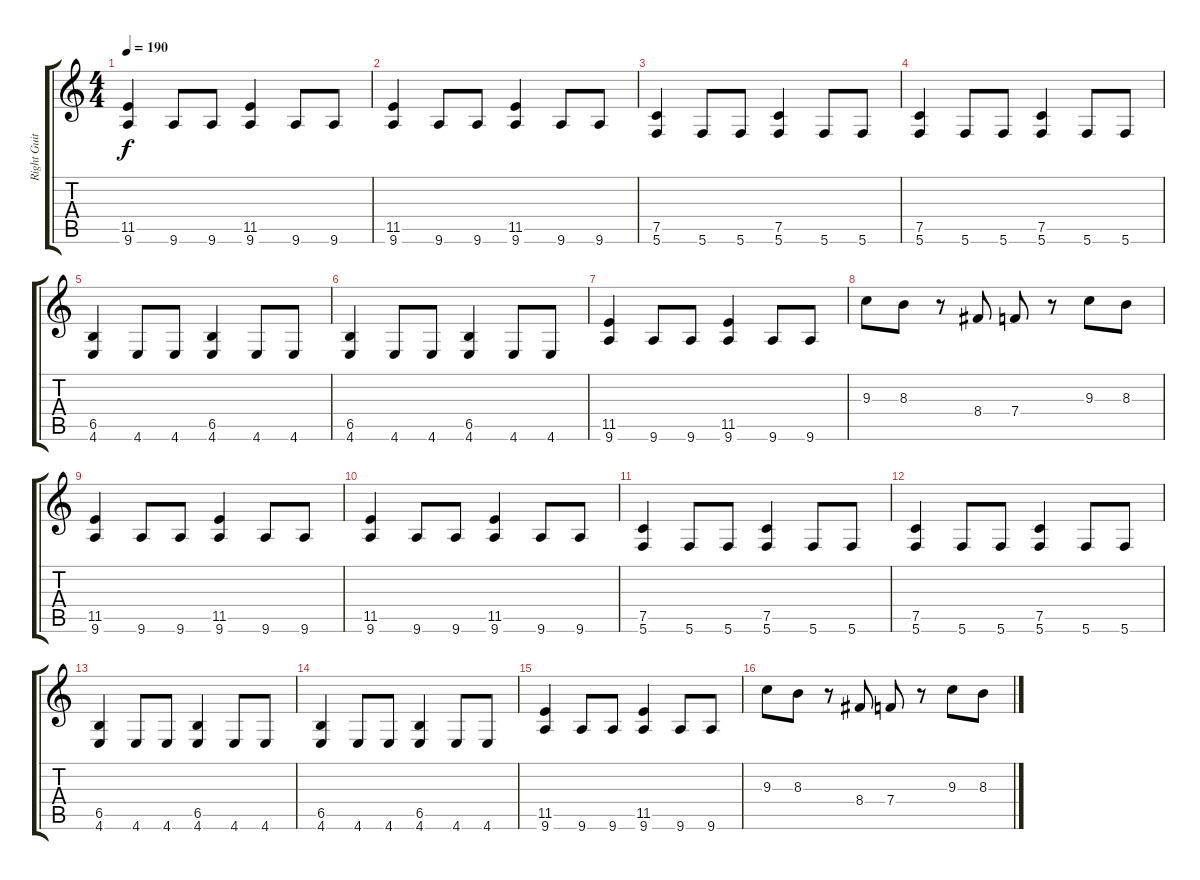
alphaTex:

\track ("Right Guitar" "Right Guit") {instrument distortionguitar}
\staff {score tabs}
\tuning (C4 G3 Eb3 Bb2 F2 C2) {hide}
\ts (4 4)
\tempo 190
\clef g2
\ks c
(11.5 9.6).4{dy f} 9.6.8 9.6.8 (11.5 9.6).4 9.6.8 9.6.8 |
(11.5 9.6).4 9.6.8 9.6.8 (11.5 9.6).4 9.6.8 9.6.8 |
(7.5 5.6).4 5.6.8 5.6.8 (7.5 5.6).4 5.6.8 5.6.8 |
(7.5 5.6).4 5.6.8 5.6.8 (7.5 5.6).4 5.6.8 5.6.8 |
(6.5 4.6).4 4.6.8 4.6.8 (6.5 4.6).4 4.6.8 4.6.8 |
(6.5 4.6).4 4.6.8 4.6.8 (6.5 4.6).4 4.6.8 4.6.8 |
(11.5 9.6).4 9.6.8 9.6.8 (11.5 9.6).4 9.6.8 9.6.8 |
9.3.8 8.3.8 r.8 8.4.8 7.4.8 r.8 9.3.8 8.3.8 |
(11.5 9.6).4 9.6.8 9.6.8 (11.5 9.6).4 9.6.8 9.6.8 |
(11.5 9.6).4 9.6.8 9.6.8 (11.5 9.6).4 9.6.8 9.6.8 |
(7.5 5.6).4 5.6.8 5.6.8 (7.5 5.6).4 5.6.8 5.6.8 |
(7.5 5.6).4 5.6.8 5.6.8 (7.5 5.6).4 5.6.8 5.6.8 |
(6.5 4.6).4 4.6.8 4.6.8 (6.5 4.6).4 4.6.8 4.6.8 |
(6.5 4.6).4 4.6.8 4.6.8 (6.5 4.6).4 4.6.8 4.6.8 |
(11.5 9.6).4 9.6.8 9.6.8 (11.5 9.6).4 9.6.8 9.6.8 |
9.3.8 8.3.8 r.8 8.4.8 7.4.8 r.8 9.3.8 8.3.8
